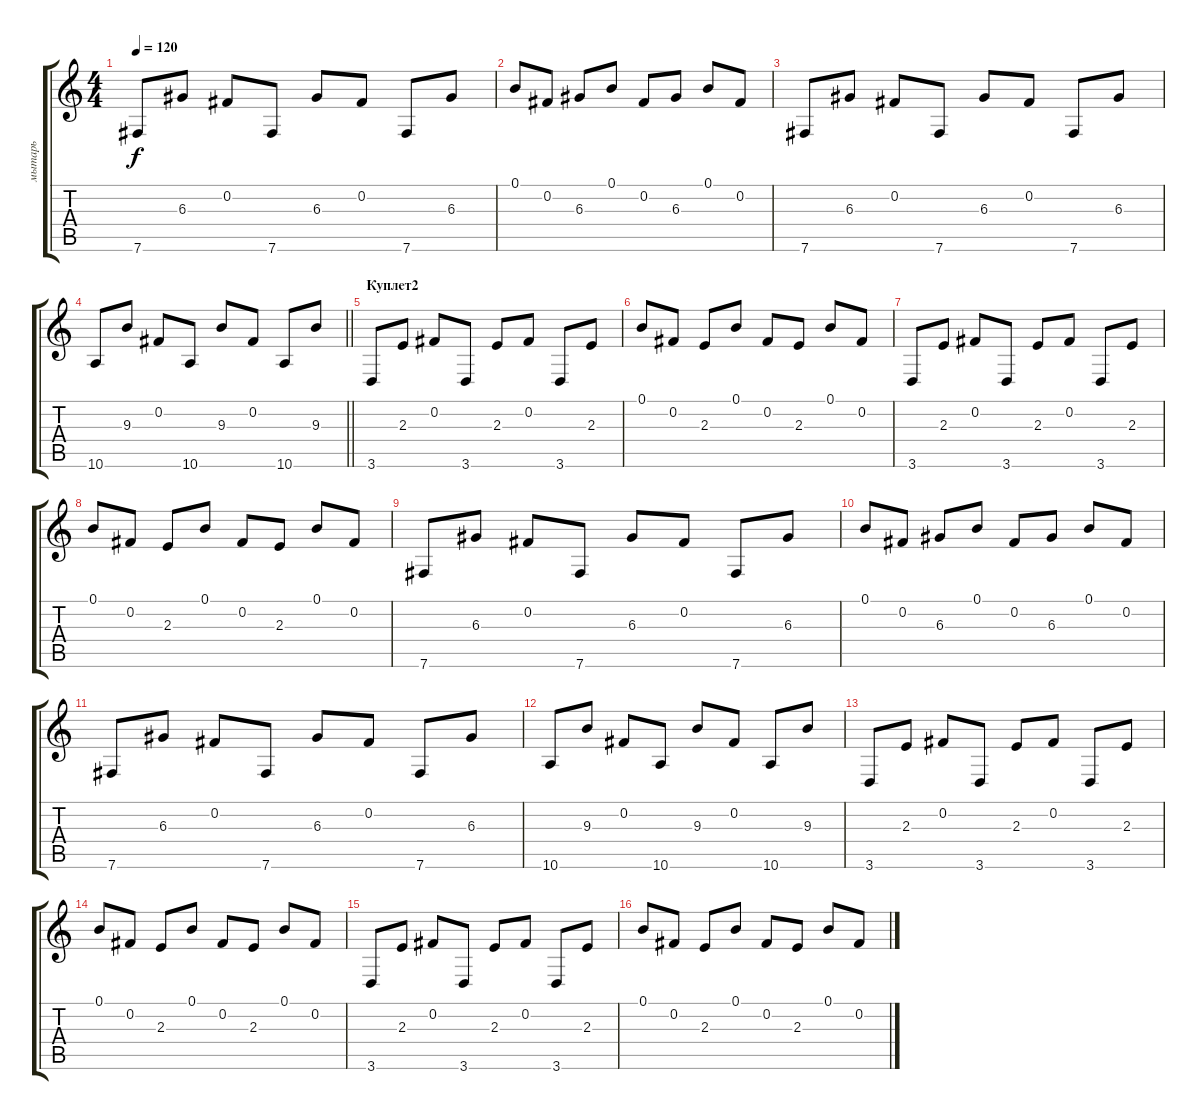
\track ("мытарь" "мытарь") {instrument distortionguitar}
\staff {score tabs}
\tuning (B3 Gb3 D3 A2 E2 B1) {hide}
\ts (4 4)
\tempo 120
\clef g2
\ks c
7.6.8{dy f} 6.3.8 0.2.8 7.6.8 6.3.8 0.2.8 7.6.8 6.3.8 |
0.1.8 0.2.8 6.3.8 0.1.8 0.2.8 6.3.8 0.1.8 0.2.8 |
7.6.8 6.3.8 0.2.8 7.6.8 6.3.8 0.2.8 7.6.8 6.3.8 |
\barLineRight lightlight
10.6.8 9.3.8 0.2.8 10.6.8 9.3.8 0.2.8 10.6.8 9.3.8 |
\section ("" "Куплет2")
3.6.8{instrument electricguitarclean} 2.3.8 0.2.8 3.6.8 2.3.8 0.2.8 3.6.8 2.3.8 |
0.1.8 0.2.8 2.3.8 0.1.8 0.2.8 2.3.8 0.1.8 0.2.8 |
3.6.8{instrument electricguitarclean} 2.3.8 0.2.8 3.6.8 2.3.8 0.2.8 3.6.8 2.3.8 |
0.1.8 0.2.8 2.3.8 0.1.8 0.2.8 2.3.8 0.1.8 0.2.8 |
7.6.8 6.3.8 0.2.8 7.6.8 6.3.8 0.2.8 7.6.8 6.3.8 |
0.1.8 0.2.8 6.3.8 0.1.8 0.2.8 6.3.8 0.1.8 0.2.8 |
7.6.8 6.3.8 0.2.8 7.6.8 6.3.8 0.2.8 7.6.8 6.3.8 |
10.6.8 9.3.8 0.2.8 10.6.8 9.3.8 0.2.8 10.6.8 9.3.8 |
3.6.8{instrument electricguitarclean} 2.3.8 0.2.8 3.6.8 2.3.8 0.2.8 3.6.8 2.3.8 |
0.1.8 0.2.8 2.3.8 0.1.8 0.2.8 2.3.8 0.1.8 0.2.8 |
3.6.8{instrument electricguitarclean} 2.3.8 0.2.8 3.6.8 2.3.8 0.2.8 3.6.8 2.3.8 |
0.1.8 0.2.8 2.3.8 0.1.8 0.2.8 2.3.8 0.1.8 0.2.8
